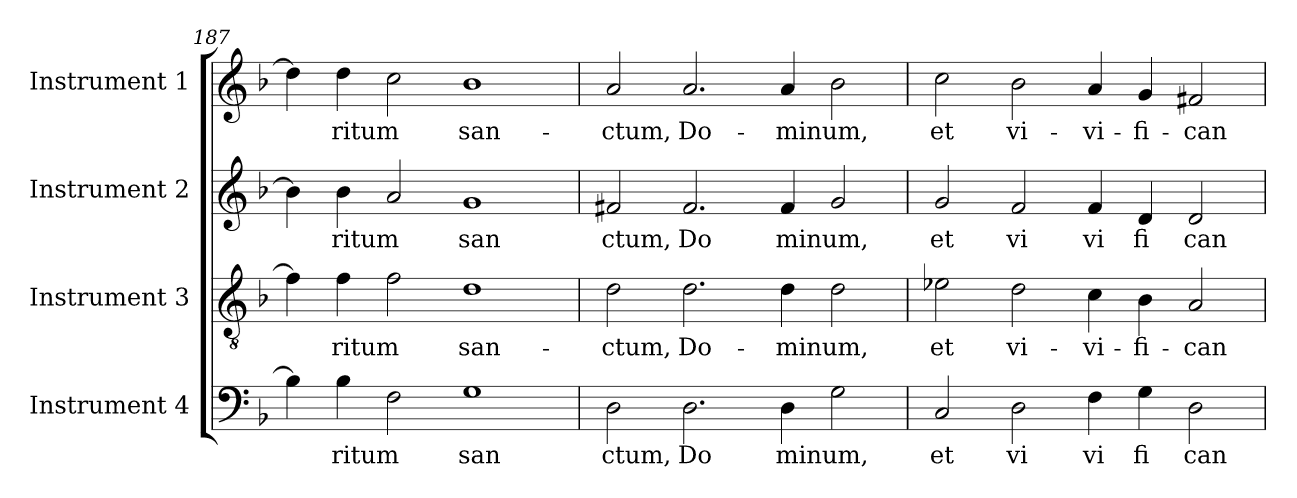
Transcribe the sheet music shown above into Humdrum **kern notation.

**kern	**text	**kern	**text	**kern	**text	**kern	**text
*part4	*part4	*part3	*part3	*part2	*part2	*part1	*part1
*staff4	*staff4	*staff3	*staff3	*staff2	*staff2	*staff1	*staff1
*I"Instrument 4	*	*I"Instrument 3	*	*I"Instrument 2	*	*I"Instrument 1	*
!!LO:PB:g=z
*clefF4	*	*clefGv2	*	*clefG2	*	*clefG2	*
*k[b-]	*	*k[b-]	*	*k[b-]	*	*k[b-]	*
*F:	*	*F:	*	*F:	*	*F:	*
=187	=187	=187	=187	=187	=187	=187	=187
!	!LO:LY:b:cj	!	!LO:LY:b:cj	!	!LO:LY:b:cj	!	!LO:LY:b:cj
4B-\]	--	4f\]	.	4b-\]	.	4dd\]	.
!	!LO:LY:b:cj	!	!LO:LY:b:cj	!	!LO:LY:b:cj	!	!LO:LY:b:cj
4B-\	-ritum	4f\	ritum	4b-\	ritum	4dd\	ritum
!	!LO:LY:b:cj	!	!LO:LY:b:cj	!	!LO:LY:b:cj	!	!LO:LY:b:cj
2F\	.	2f\	.	2a/	.	2cc\	.
!	!LO:LY:b:cj	!	!LO:LY:b:cj	!	!LO:LY:b:cj	!	!LO:LY:b:cj
1G	san	1d	san-	1g	san	1b-	san-
=188	=188	=188	=188	=188	=188	=188	=188
!	!LO:LY:b:cj	!	!LO:LY:b:cj	!	!LO:LY:b:cj	!	!LO:LY:b:cj
2D\	ctum,	2d\	-ctum,	2f#X/	ctum,	2a/	-ctum,
!	!LO:LY:b:cj	!	!LO:LY:b:cj	!	!LO:LY:b:cj	!	!LO:LY:b:cj
2.D\	Do	2.d\	Do-	2.f#/	Do	2.a/	Do-
!	!LO:LY:b:cj	!	!LO:LY:b:cj	!	!LO:LY:b:cj	!	!LO:LY:b:cj
4D\	minum,	4d\	-minum,	4f#/	minum,	4a/	-minum,
!	!LO:LY:b:cj	!	!LO:LY:b:cj	!	!LO:LY:b:cj	!	!LO:LY:b:cj
2G\	.	2d\	.	2g/	.	2b-\	.
=189	=189	=189	=189	=189	=189	=189	=189
!	!LO:LY:b:cj	!	!LO:LY:b:cj	!	!LO:LY:b:cj	!	!LO:LY:b:cj
2C/	et	2e-X\	et	2g/	et	2cc\	et
!	!LO:LY:b:cj	!	!LO:LY:b:cj	!	!LO:LY:b:cj	!	!LO:LY:b:cj
2D\	vi	2d\	vi-	2f/	vi	2b-\	vi-
!	!LO:LY:b:cj	!	!LO:LY:b:cj	!	!LO:LY:b:cj	!	!LO:LY:b:cj
4F\	vi	4c\	-vi-	4f/	vi	4a/	-vi-
!	!LO:LY:b:cj	!	!LO:LY:b:cj	!	!LO:LY:b:cj	!	!LO:LY:b:cj
4G\	fi	4B-\	-fi-	4d/	fi	4g/	-fi-
!	!LO:LY:b:cj	!	!LO:LY:b:cj	!	!LO:LY:b:cj	!	!LO:LY:b:cj
2D\	can	2A/	-can-	2d/	can	2f#X/	-can-
=	=	=	=	=	=	=	=
*-	*-	*-	*-	*-	*-	*-	*-
